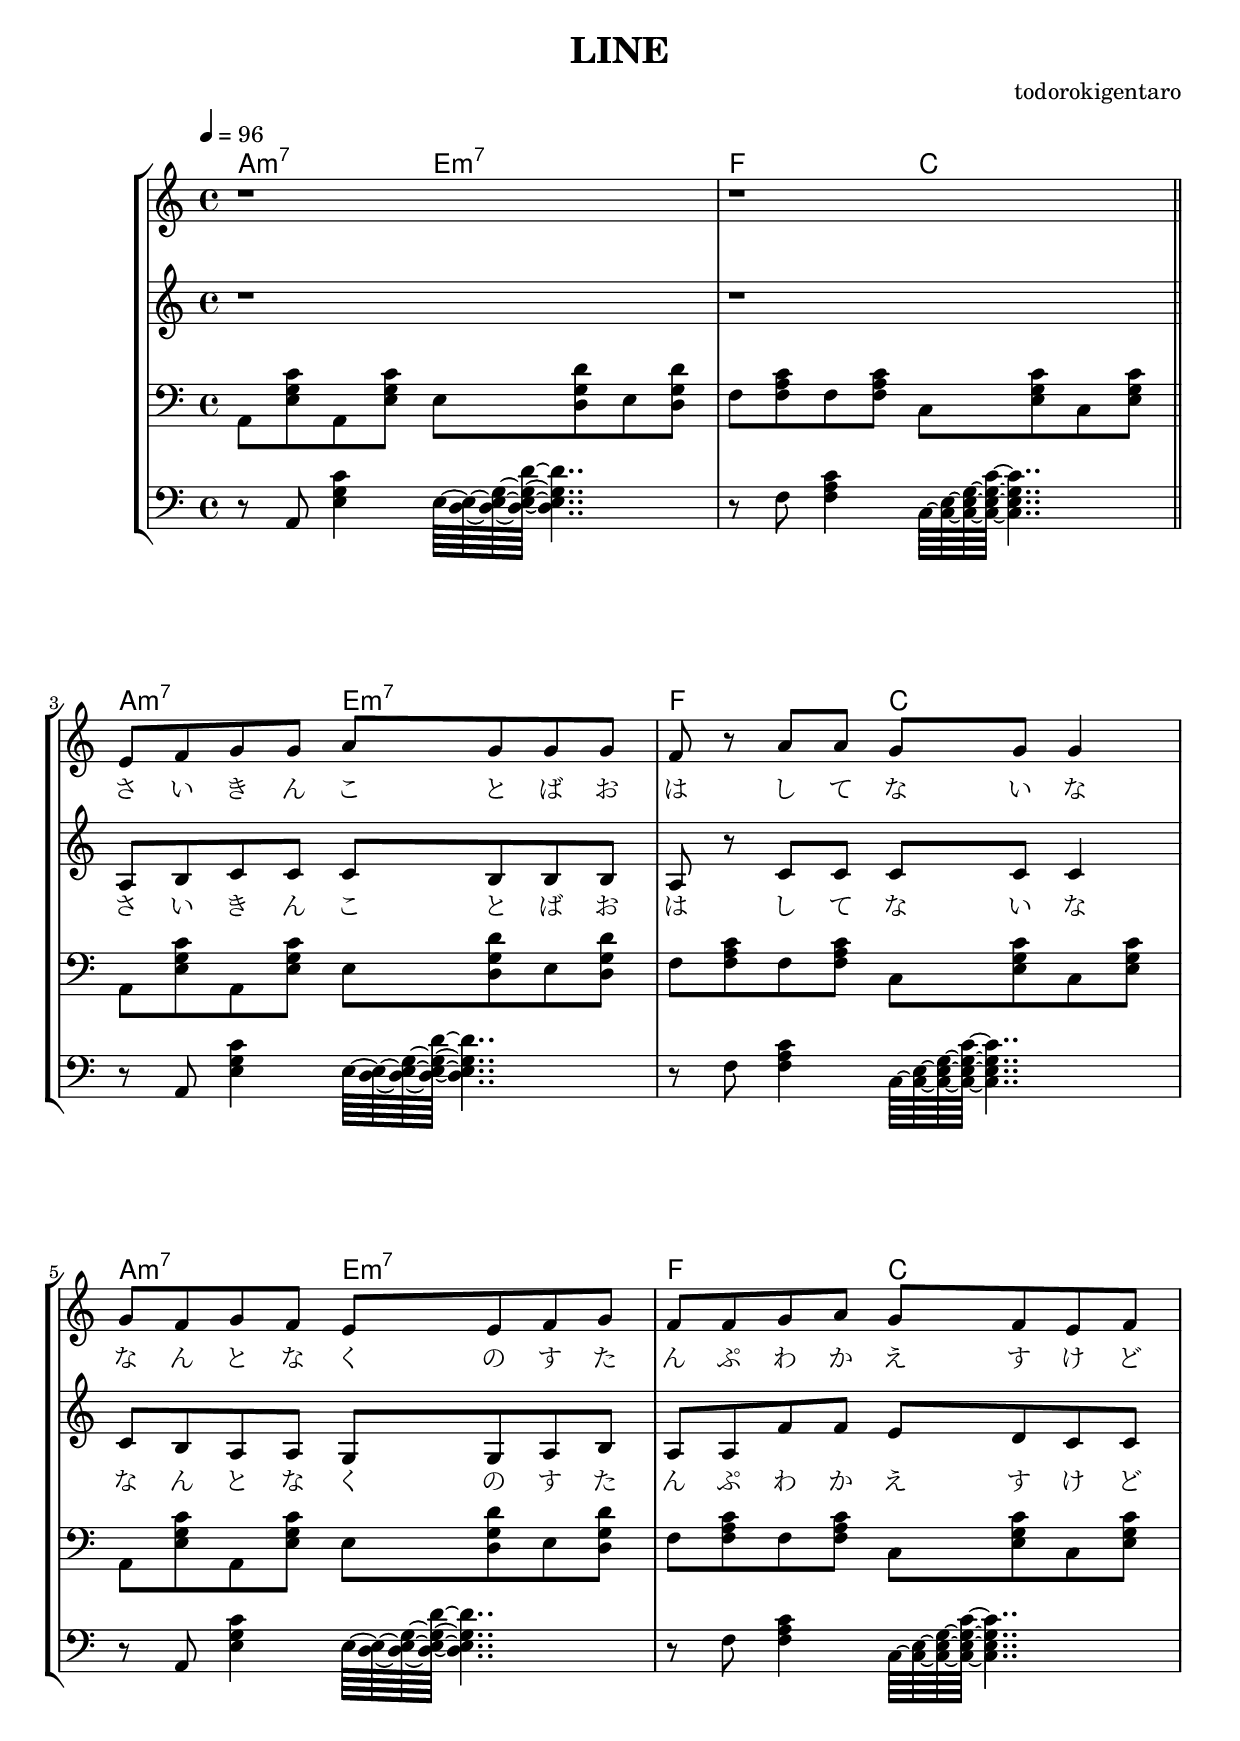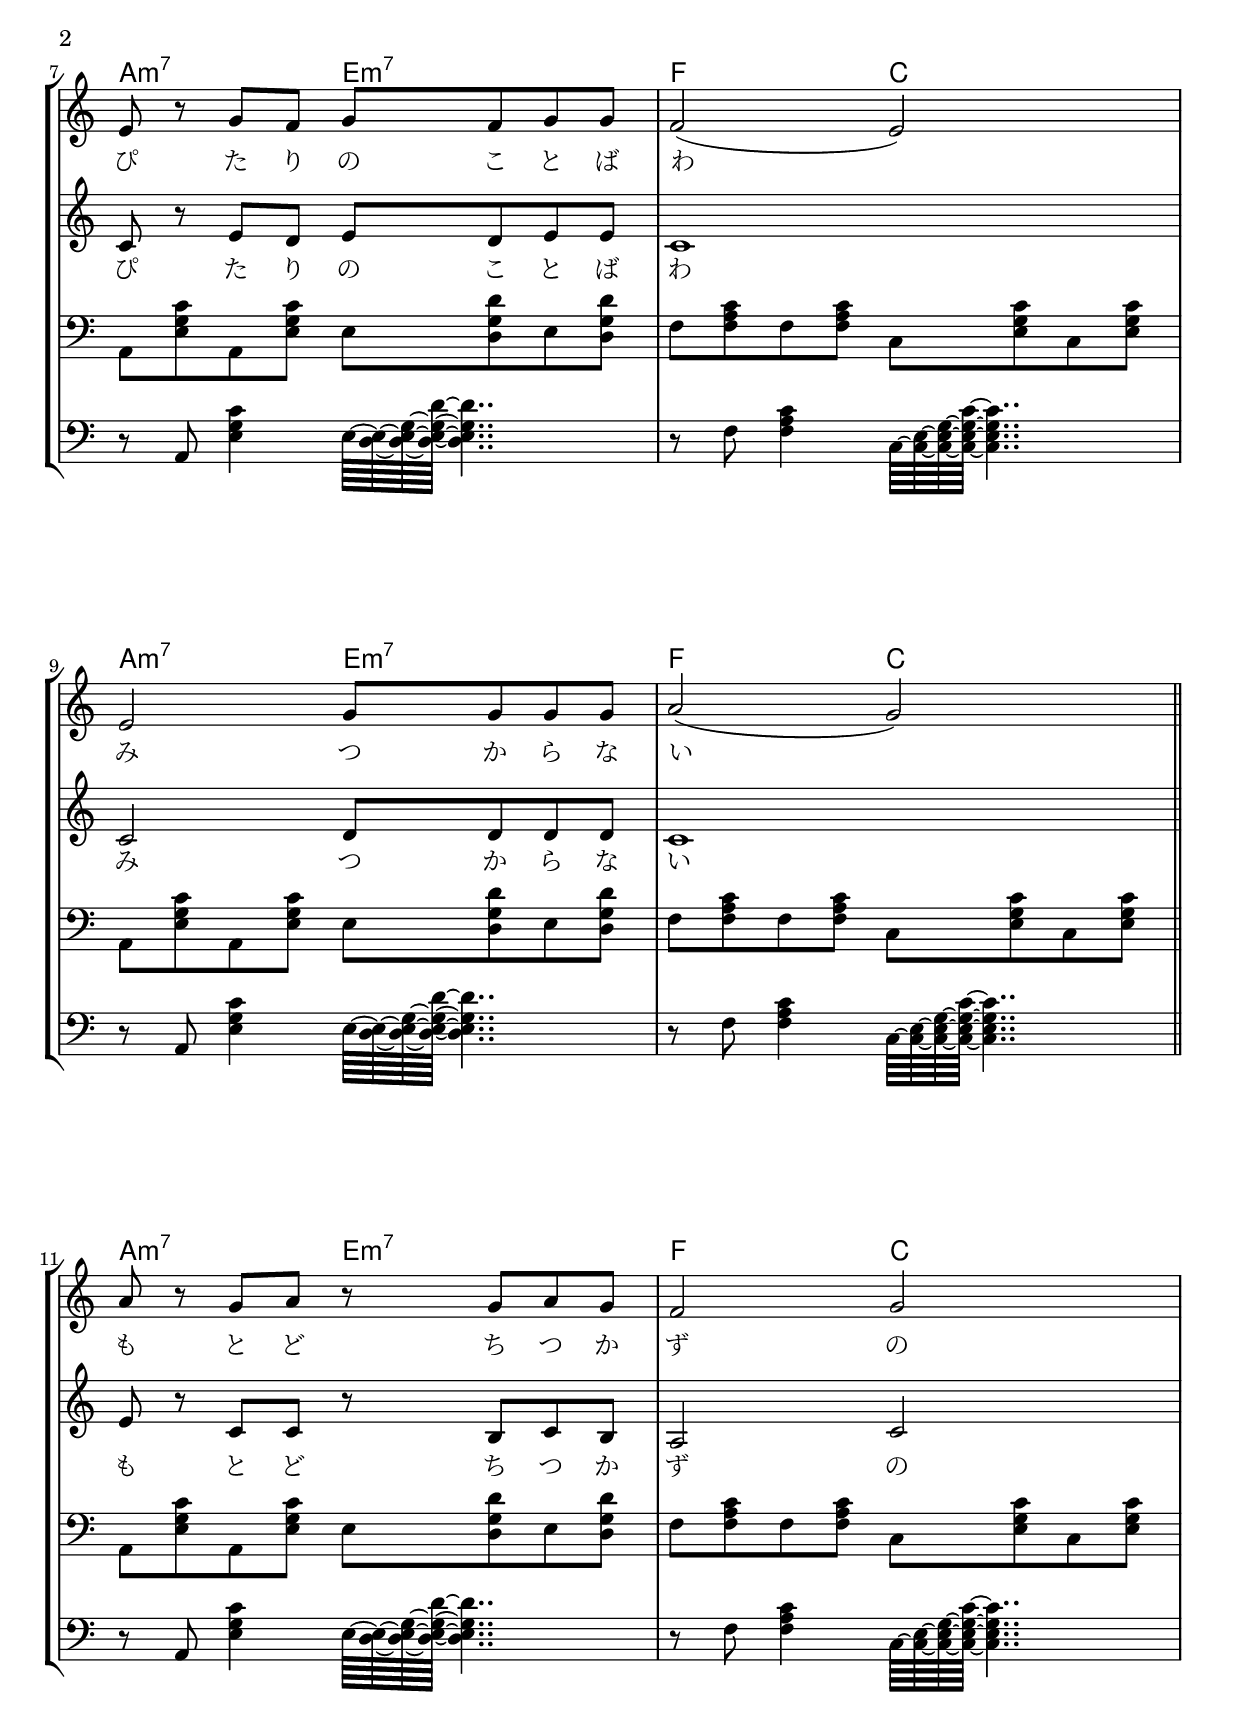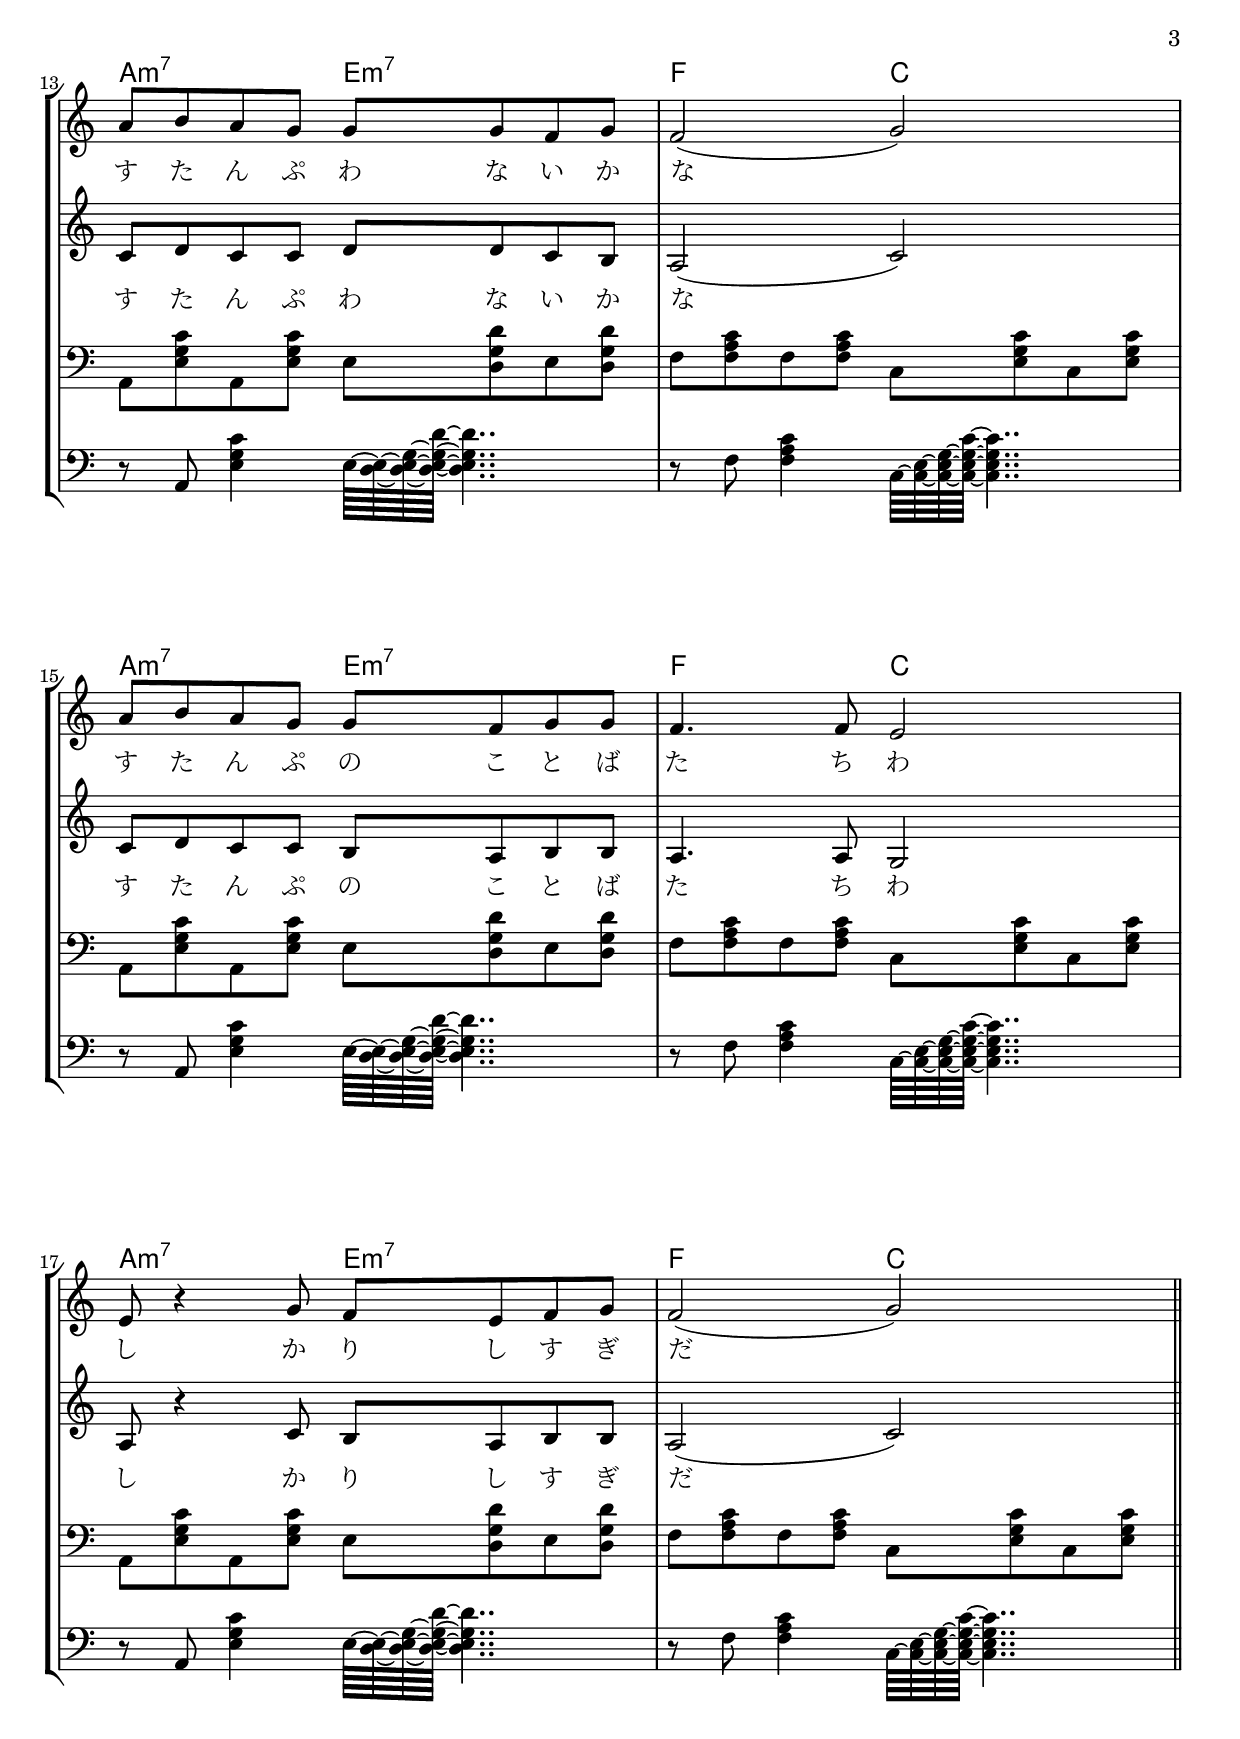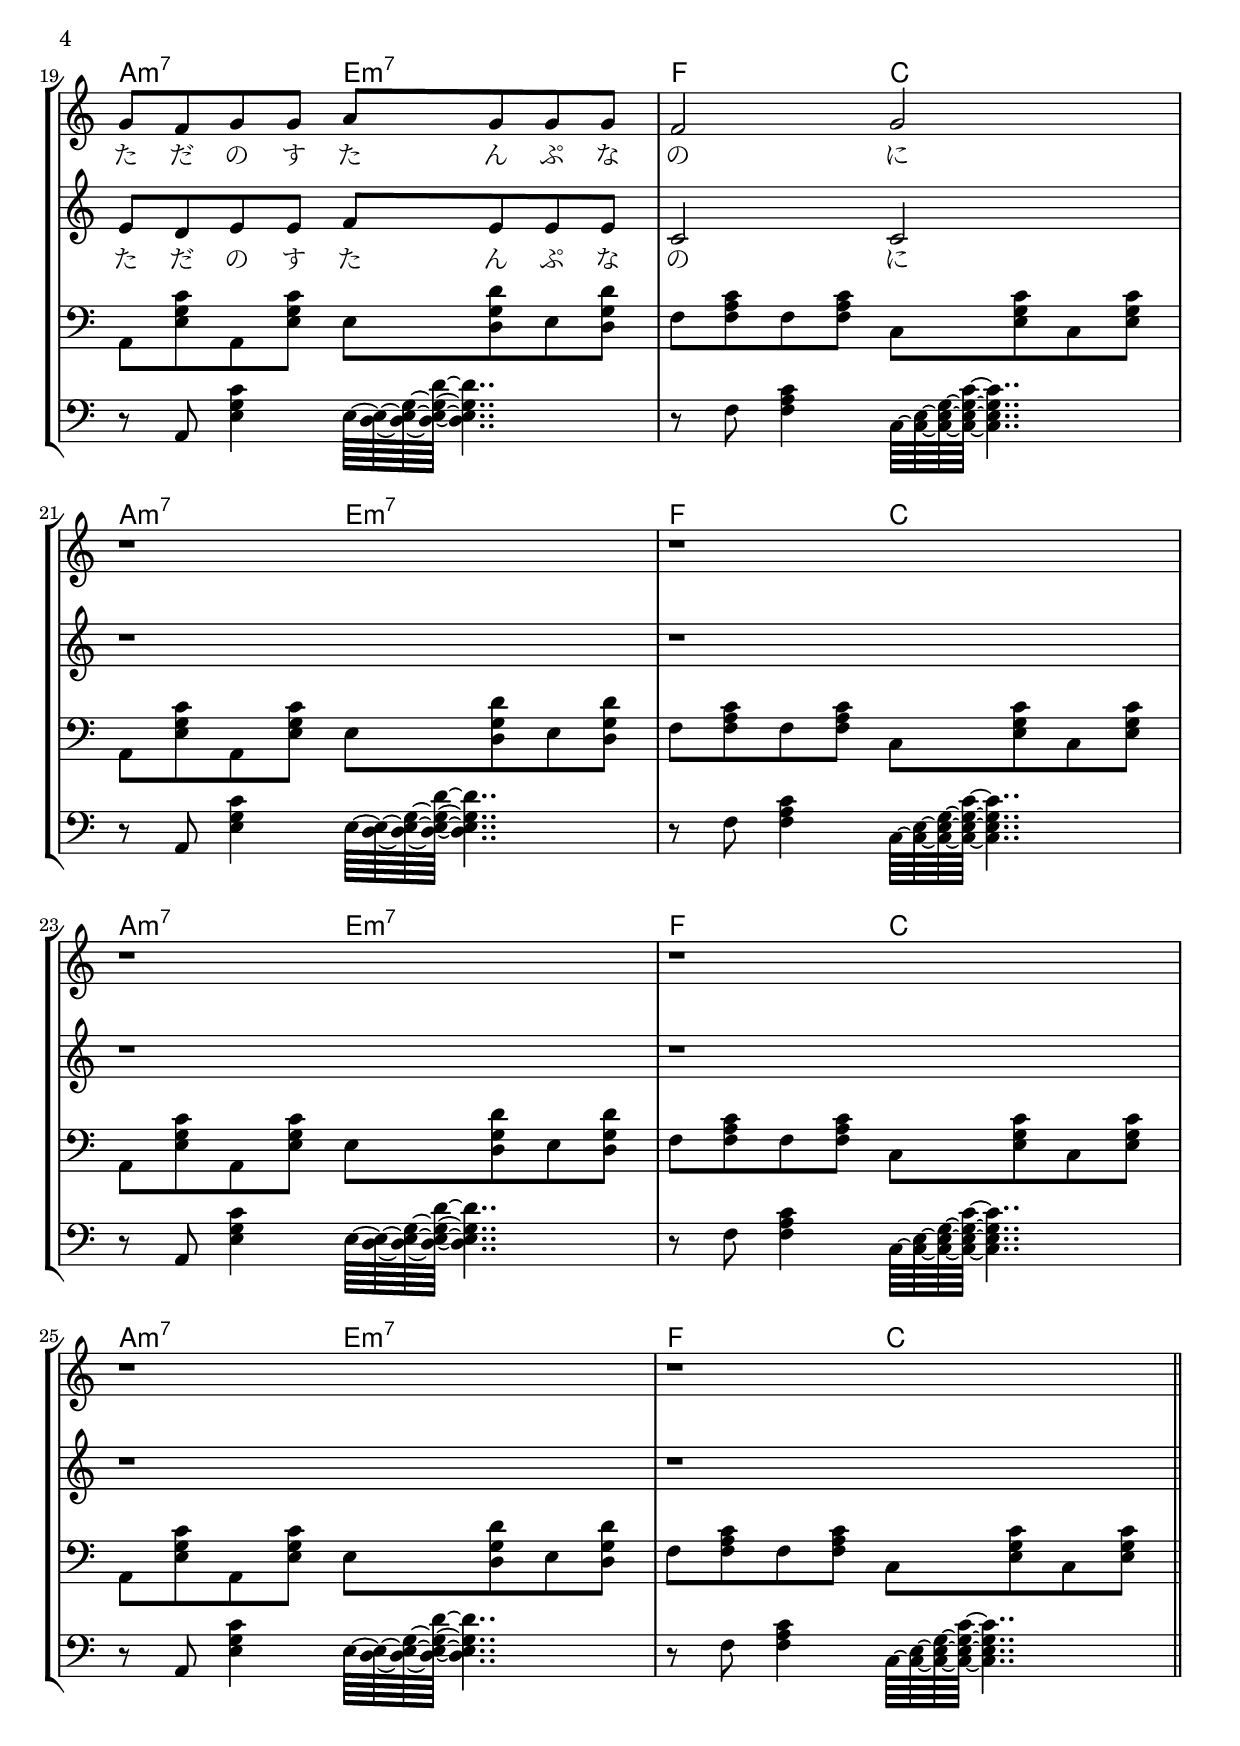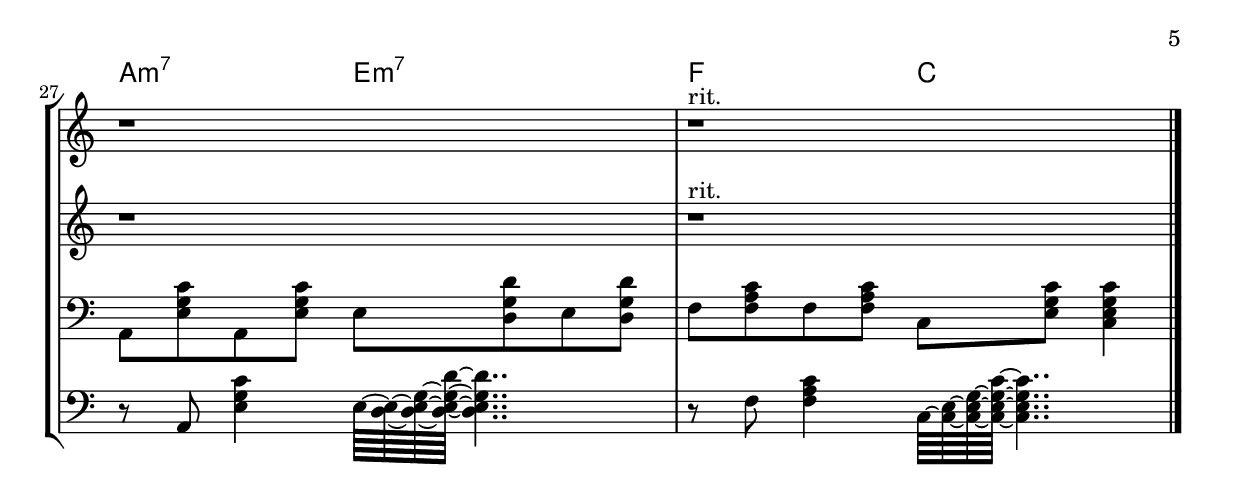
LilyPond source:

\version "2.12.1"

\header {
	title = \markup {LINE}
	composer = \markup \center-column {todorokigentaro}
}

harmony = \chordmode {
	a2:min7 e:min7 f c 

	a:min7 e:min7 f c a:min7 e:min7 f c a:min7 e:min7 f c a:min7 e:min7 f c 

	a:min7 e:min7 f c a:min7 e:min7 f c a:min7 e:min7 f c a:min7 e:min7 f c 

	a:min7 e:min7 f c a:min7 e:min7 f c a:min7 e:min7 f c a:min7 e:min7 f c 

	a:min7 e:min7 f c 
}

melody = {
	\key c \major
	\tempo 4 = 96
	r1 | r1   
	\set Staff.midiInstrument = #"mmi0.42"
	e'8  f'8  g'8  g'8  a'8  g'8  g'8  g'8 
	f'8  r8  a'8  a'8  g'8  g'8  g'4 
	g'8  f'8  g'8  f'8  e'8  e'8  f'8  g'8 
	f'8  f'8  g'8  a'8  g'8  f'8  e'8  f'8 
	e'8  r8  g'8  f'8  g'8  f'8  g'8  g'8 
	f'2  (e'2) 
	e'2  g'8  g'8  g'8  g'8 
	a'2  (g'2)
	\set Staff.midiInstrument = #"mmi0.42"
	a'8  r8  g'8  a'8  r8  g'8  a'8  g'8 
	f'2  g'2 
	a'8  b'8  a'8  g'8  g'8  g'8  f'8  g'8 
	f'2  (g'2) 
	a'8  b'8  a'8  g'8  g'8  f'8  g'8  g'8 
	f'4.  f'8  e'2 
	e'8  r4  g'8  f'8  e'8  f'8  g'8 
	f'2  (g'2)
	\set Staff.midiInstrument = #"mmi0.42"
	g'8  f'8  g'8  g'8  a'8  g'8  g'8  g'8 
	f'2  g'2
	r1 r1 r1 r1 r1 r1 	r1 | r1^"rit." \bar "|."
}

words = \lyricmode {
	
	さ  い  き  ん  こ  と  ば  お  は  し  て  な  い  な  な  ん  と  な  く  の  す  た  ん  ぷ  わ  か  え  す  け  ど  ぴ  た  り  の  こ  と  ば  わ  み  つ  か  ら  な  い  
	も  と  ど  ち  つ  か  ず  の  す  た  ん  ぷ  わ  な  い  か  な  す  た  ん  ぷ  の  こ  と  ば  た  ち  わ  し  か  り  し  す  ぎ  だ  
	た  だ  の  す  た  ん  ぷ  な  の  に  
	
}

secondmelody = {
	\key c \major
	\tempo 4 = 96
	r1 | r1   
	\set Staff.midiInstrument = #"mmi0.42"
	a8  b8  c'8  c'8  c'8  b8  b8  b8 
	a8  r8  c'8  c'8  c'8  c'8  c'4 
	c'8  b8  a8  a8  g8  g8  a8  b8 
	a8  a8  f'8  f'8  e'8  d'8  c'8  c'8 
	c'8  r8  e'8  d'8  e'8  d'8  e'8  e'8 
	c'1 
	c'2  d'8  d'8  d'8  d'8 
	c'1
	\set Staff.midiInstrument = #"mmi0.42"
	e'8  r8  c'8  c'8  r8  b8  c'8  b8 
	a2  c'2 
	c'8  d'8  c'8  c'8  d'8  d'8  c'8  b8 
	a2  (c'2) 
	c'8  d'8  c'8  c'8  b8  a8  b8  b8 
	a4.  a8  g2 
	a8  r4  c'8  b8  a8  b8  b8 
	a2  (c'2)
	\set Staff.midiInstrument = #"mmi0.42"
	e'8  d'8  e'8  e'8  f'8  e'8  e'8  e'8 
	c'2  c'2
	r1 r1 r1 r1 r1 r1 	r1 | r1^"rit." \bar "|."
}

secondwords = \lyricmode {
	
	さ  い  き  ん  こ  と  ば  お  は  し  て  な  い  な  な  ん  と  な  く  の  す  た  ん  ぷ  わ  か  え  す  け  ど  ぴ  た  り  の  こ  と  ば  わ  み  つ  か  ら  な  い  
	も  と  ど  ち  つ  か  ず  の  す  た  ん  ぷ  わ  な  い  か  な  す  た  ん  ぷ  の  こ  と  ば  た  ち  わ  し  か  り  し  す  ぎ  だ  
	た  だ  の  す  た  ん  ぷ  な  の  に  
	
}

tempochange = {
	\tempo 4 = 96
	r1 | r1 \bar "||"
	\tempo 4 = 96
	r1 | r1 | r1 | r1 | r1 | r1 | r1 | r1 \bar "||"
	\tempo 4 = 96
	r1 | r1 | r1 | r1 | r1 | r1 | r1 | r1 \bar "||"
	\tempo 4 = 96
	r1 | r1 | r1 | r1 | r1 | r1 | r1 | r1 \bar "||"
	\tempo 4 = 96
	r1 | \tempo 4 = 72 r2 \tempo 4 = 64 r2 \bar "|."
}

mainacc = {
	\clef bass
	\set Staff.midiInstrument = #"Acoustic Guitar (steel)"
	\key c \major
	\tempo 4 = 96
	a,8 <e g c'> a, <e g c'>
	e8 <d g d'> e <d g d'>
	f8 <f a c'> f <f a c'>
	c8 <e g c'> c <e g c'>
	\bar "||"

	\set Staff.midiInstrument = #"Acoustic Guitar (steel)"
	a,8 <e g c'> a, <e g c'>
	e8 <d g d'> e <d g d'>
	f8 <f a c'> f <f a c'>
	c8 <e g c'> c <e g c'>
	a,8 <e g c'> a, <e g c'>
	e8 <d g d'> e <d g d'>
	f8 <f a c'> f <f a c'>
	c8 <e g c'> c <e g c'>
	a,8 <e g c'> a, <e g c'>
	e8 <d g d'> e <d g d'>
	f8 <f a c'> f <f a c'>
	c8 <e g c'> c <e g c'>
	a,8 <e g c'> a, <e g c'>
	e8 <d g d'> e <d g d'>
	f8 <f a c'> f <f a c'>
	c8 <e g c'> c <e g c'>
	\bar "||"

	\set Staff.midiInstrument = #"Acoustic Guitar (steel)"
	a,8 <e g c'> a, <e g c'>
	e8 <d g d'> e <d g d'>
	f8 <f a c'> f <f a c'>
	c8 <e g c'> c <e g c'>
	a,8 <e g c'> a, <e g c'>
	e8 <d g d'> e <d g d'>
	f8 <f a c'> f <f a c'>
	c8 <e g c'> c <e g c'>
	a,8 <e g c'> a, <e g c'>
	e8 <d g d'> e <d g d'>
	f8 <f a c'> f <f a c'>
	c8 <e g c'> c <e g c'>
	a,8 <e g c'> a, <e g c'>
	e8 <d g d'> e <d g d'>
	f8 <f a c'> f <f a c'>
	c8 <e g c'> c <e g c'>
	\bar "||"

	\set Staff.midiInstrument = #"Acoustic Guitar (steel)"
	a,8 <e g c'> a, <e g c'>
	e8 <d g d'> e <d g d'>
	f8 <f a c'> f <f a c'>
	c8 <e g c'> c <e g c'>
	a,8 <e g c'> a, <e g c'>
	e8 <d g d'> e <d g d'>
	f8 <f a c'> f <f a c'>
	c8 <e g c'> c <e g c'>
	a,8 <e g c'> a, <e g c'>
	e8 <d g d'> e <d g d'>
	f8 <f a c'> f <f a c'>
	c8 <e g c'> c <e g c'>
	a,8 <e g c'> a, <e g c'>
	e8 <d g d'> e <d g d'>
	f8 <f a c'> f <f a c'>
	c8 <e g c'> c <e g c'>
	\bar "||"

	\set Staff.midiInstrument = #"Acoustic Guitar (steel)"
	a,8 <e g c'> a, <e g c'>
	e8 <d g d'> e <d g d'>
	f8 <f a c'> f <f a c'>
	c8 <e g c'>8 <c e g c'>4
	\bar "|."
}

subacc = {
	\clef bass
	\set Staff.midiInstrument = #"Sitar"
	\key c \major
	\tempo 4 = 96
	r8 a,8 <e g c'>4
	e64~ <e~ d~> <e~ d~ g~> <e d g d'>~ <e d g d'>4..
	r8 f8 <f a c'>4
	c64~ <c~ e~> <c~ e~ g~> <c e g c'>~ <c e g c'>4..
	\bar "||"

	\set Staff.midiInstrument = #"Sitar"
	r8 a,8 <e g c'>4
	e64~ <e~ d~> <e~ d~ g~> <e d g d'>~ <e d g d'>4..
	r8 f8 <f a c'>4
	c64~ <c~ e~> <c~ e~ g~> <c e g c'>~ <c e g c'>4..
	r8 a,8 <e g c'>4
	e64~ <e~ d~> <e~ d~ g~> <e d g d'>~ <e d g d'>4..
	r8 f8 <f a c'>4
	c64~ <c~ e~> <c~ e~ g~> <c e g c'>~ <c e g c'>4..
	r8 a,8 <e g c'>4
	e64~ <e~ d~> <e~ d~ g~> <e d g d'>~ <e d g d'>4..
	r8 f8 <f a c'>4
	c64~ <c~ e~> <c~ e~ g~> <c e g c'>~ <c e g c'>4..
	r8 a,8 <e g c'>4
	e64~ <e~ d~> <e~ d~ g~> <e d g d'>~ <e d g d'>4..
	r8 f8 <f a c'>4
	c64~ <c~ e~> <c~ e~ g~> <c e g c'>~ <c e g c'>4..
	\bar "||"

	\set Staff.midiInstrument = #"Sitar"
	r8 a,8 <e g c'>4
	e64~ <e~ d~> <e~ d~ g~> <e d g d'>~ <e d g d'>4..
	r8 f8 <f a c'>4
	c64~ <c~ e~> <c~ e~ g~> <c e g c'>~ <c e g c'>4..
	r8 a,8 <e g c'>4
	e64~ <e~ d~> <e~ d~ g~> <e d g d'>~ <e d g d'>4..
	r8 f8 <f a c'>4
	c64~ <c~ e~> <c~ e~ g~> <c e g c'>~ <c e g c'>4..
	r8 a,8 <e g c'>4
	e64~ <e~ d~> <e~ d~ g~> <e d g d'>~ <e d g d'>4..
	r8 f8 <f a c'>4
	c64~ <c~ e~> <c~ e~ g~> <c e g c'>~ <c e g c'>4..
	r8 a,8 <e g c'>4
	e64~ <e~ d~> <e~ d~ g~> <e d g d'>~ <e d g d'>4..
	r8 f8 <f a c'>4
	c64~ <c~ e~> <c~ e~ g~> <c e g c'>~ <c e g c'>4..
	\bar "||"

	\set Staff.midiInstrument = #"Sitar"
	r8 a,8 <e g c'>4
	e64~ <e~ d~> <e~ d~ g~> <e d g d'>~ <e d g d'>4..
	r8 f8 <f a c'>4
	c64~ <c~ e~> <c~ e~ g~> <c e g c'>~ <c e g c'>4..
	r8 a,8 <e g c'>4
	e64~ <e~ d~> <e~ d~ g~> <e d g d'>~ <e d g d'>4..
	r8 f8 <f a c'>4
	c64~ <c~ e~> <c~ e~ g~> <c e g c'>~ <c e g c'>4..
	r8 a,8 <e g c'>4
	e64~ <e~ d~> <e~ d~ g~> <e d g d'>~ <e d g d'>4..
	r8 f8 <f a c'>4
	c64~ <c~ e~> <c~ e~ g~> <c e g c'>~ <c e g c'>4..
	r8 a,8 <e g c'>4
	e64~ <e~ d~> <e~ d~ g~> <e d g d'>~ <e d g d'>4..
	r8 f8 <f a c'>4
	c64~ <c~ e~> <c~ e~ g~> <c e g c'>~ <c e g c'>4..
	\bar "||"

	\set Staff.midiInstrument = #"Sitar"
	r8 a,8 <e g c'>4
	e64~ <e~ d~> <e~ d~ g~> <e d g d'>~ <e d g d'>4..
	r8 f8 <f a c'>4
	c64~ <c~ e~> <c~ e~ g~> <c e g c'>~ <c e g c'>4..
	\bar "|."
}

percA = {
	\drummode {
	r1 |r1 \bar "||"
	r1 |r1 |r1 |r1 |r1 |r1 |r1 |r1 \bar "||"
	r1 |r1 |r1 |r1 |r1 |r1 |r1 |r1 \bar "||"
	r1 |r1 |r1 |r1 |r1 |r1 |r1 |r1 \bar "||"
	r1 |r1 \bar "|."
	}
}

percB = {
	\drummode {
	r1 |r1 \bar "||"
	r1 |r1 |r1 |r1 |r1 |r1 |r1 |r1 \bar "||"
	r1 |r1 |r1 |r1 |r1 |r1 |r1 |r1 \bar "||"
	r1 |r1 |r1 |r1 |r1 |r1 |r1 |r1 \bar "||"
	r1 |r1 \bar "|."
	}
}

percC = {
	\drummode {
	r1 |r1 \bar "||"
	r1 |r1 |r1 |r1 |r1 |r1 |r1 |r1 \bar "||"
	r1 |r1 |r1 |r1 |r1 |r1 |r1 |r1 \bar "||"
	r1 |r1 |r1 |r1 |r1 |r1 |r1 |r1 \bar "||"
	r1 |r1 \bar "|."
	}
}

percD = {
	\drummode {
	r1 |r1 \bar "||"
	r1 |r1 |r1 |r1 |r1 |r1 |r1 |r1 \bar "||"
	r1 |r1 |r1 |r1 |r1 |r1 |r1 |r1 \bar "||"
	r1 |r1 |r1 |r1 |r1 |r1 |r1 |r1 \bar "||"
	r1 |r1 \bar "|."
	}
}

percE = {
	\drummode {
	r1 |r1 \bar "||"
	r1 |r1 |r1 |r1 |r1 |r1 |r1 |r1 \bar "||"
	r1 |r1 |r1 |r1 |r1 |r1 |r1 |r1 \bar "||"
	r1 |r1 |r1 |r1 |r1 |r1 |r1 |r1 \bar "||"
	r1 |r1 \bar "|."
	}
}

\score {
	<<
		\new StaffGroup <<
			\new ChordNames {\harmony}
			\new Voice = "melody" {\melody}
			\new Lyrics \lyricsto "melody" \words
			\new Voice = "secondmelody" {\secondmelody}
			\new Lyrics \lyricsto "secondmelody" \secondwords
			\new Staff = "mainacc" {\mainacc}
			\new Staff = "subacc" {\subacc}
		>>
	>>
	\layout { }
}
